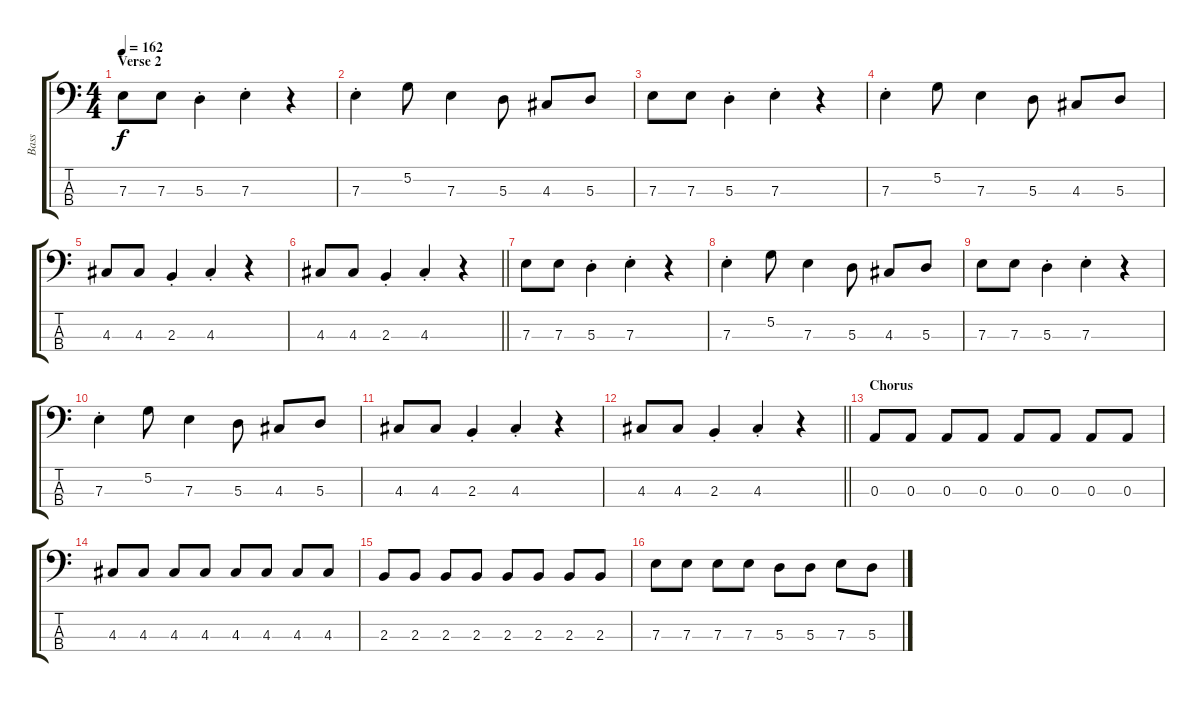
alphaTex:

\track ("Bass" "Bass") {instrument electricbasspick}
\staff {score tabs}
\tuning (G2 D2 A1 E1) {hide}
\ts (4 4)
\section ("" "Verse 2")
\tempo 162
\clef f4
\ks c
7.3.8{dy f} 7.3.8 5.3{st}.4 7.3{st}.4 r.4 |
7.3{st}.4 5.2.8 7.3.4 5.3.8 4.3.8 5.3.8 |
7.3.8 7.3.8 5.3{st}.4 7.3{st}.4 r.4 |
7.3{st}.4 5.2.8 7.3.4 5.3.8 4.3.8 5.3.8 |
4.3.8 4.3.8 2.3{st}.4 4.3{st}.4 r.4 |
\barLineRight lightlight
4.3.8 4.3.8 2.3{st}.4 4.3{st}.4 r.4 |
7.3.8 7.3.8 5.3{st}.4 7.3{st}.4 r.4 |
7.3{st}.4 5.2.8 7.3.4 5.3.8 4.3.8 5.3.8 |
7.3.8 7.3.8 5.3{st}.4 7.3{st}.4 r.4 |
7.3{st}.4 5.2.8 7.3.4 5.3.8 4.3.8 5.3.8 |
4.3.8 4.3.8 2.3{st}.4 4.3{st}.4 r.4 |
\barLineRight lightlight
4.3.8 4.3.8 2.3{st}.4 4.3{st}.4 r.4 |
\section ("" "Chorus")
0.3.8 0.3.8 0.3.8 0.3.8 0.3.8 0.3.8 0.3.8 0.3.8 |
4.3.8 4.3.8 4.3.8 4.3.8 4.3.8 4.3.8 4.3.8 4.3.8 |
2.3.8 2.3.8 2.3.8 2.3.8 2.3.8 2.3.8 2.3.8 2.3.8 |
7.3.8 7.3.8 7.3.8 7.3.8 5.3.8 5.3.8 7.3.8 5.3.8
